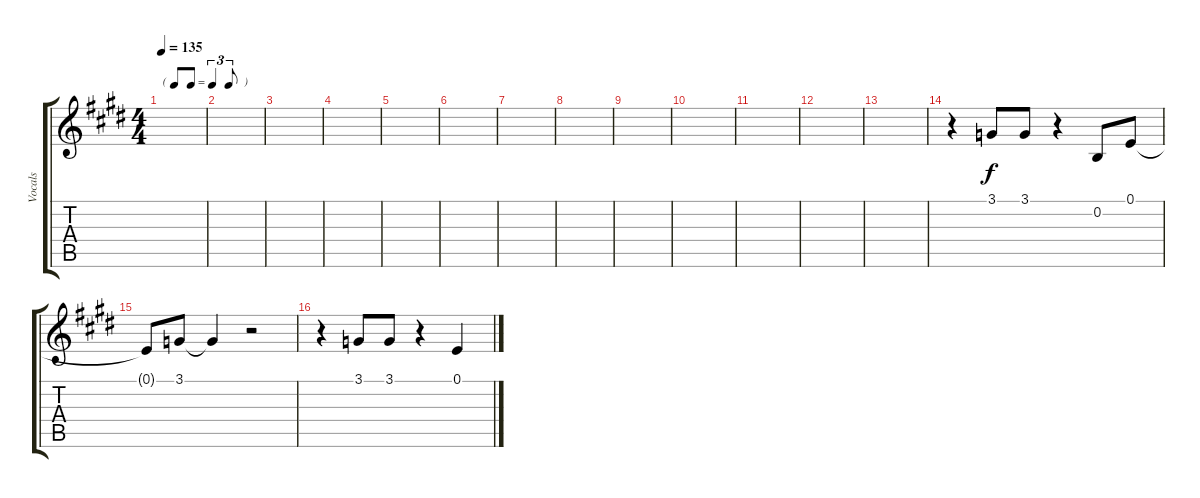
\track ("Vocals" "Vocals") {instrument frenchhorn}
\staff {score tabs}
\tuning (E4 B3 G3 D3 A2 E2) {hide}
\ts (4 4)
\tf triplet8th
\tempo 135
\clef g2
\ks e
|
|
|
|
|
|
|
|
|
|
|
|
|
r.4 3.1.8 3.1.8 r.4 0.2.8 0.1.8 |
0.1{t}.8 3.1.8 3.1{t}.4 r.2 |
r.4 3.1.8 3.1.8 r.4 0.1.4
